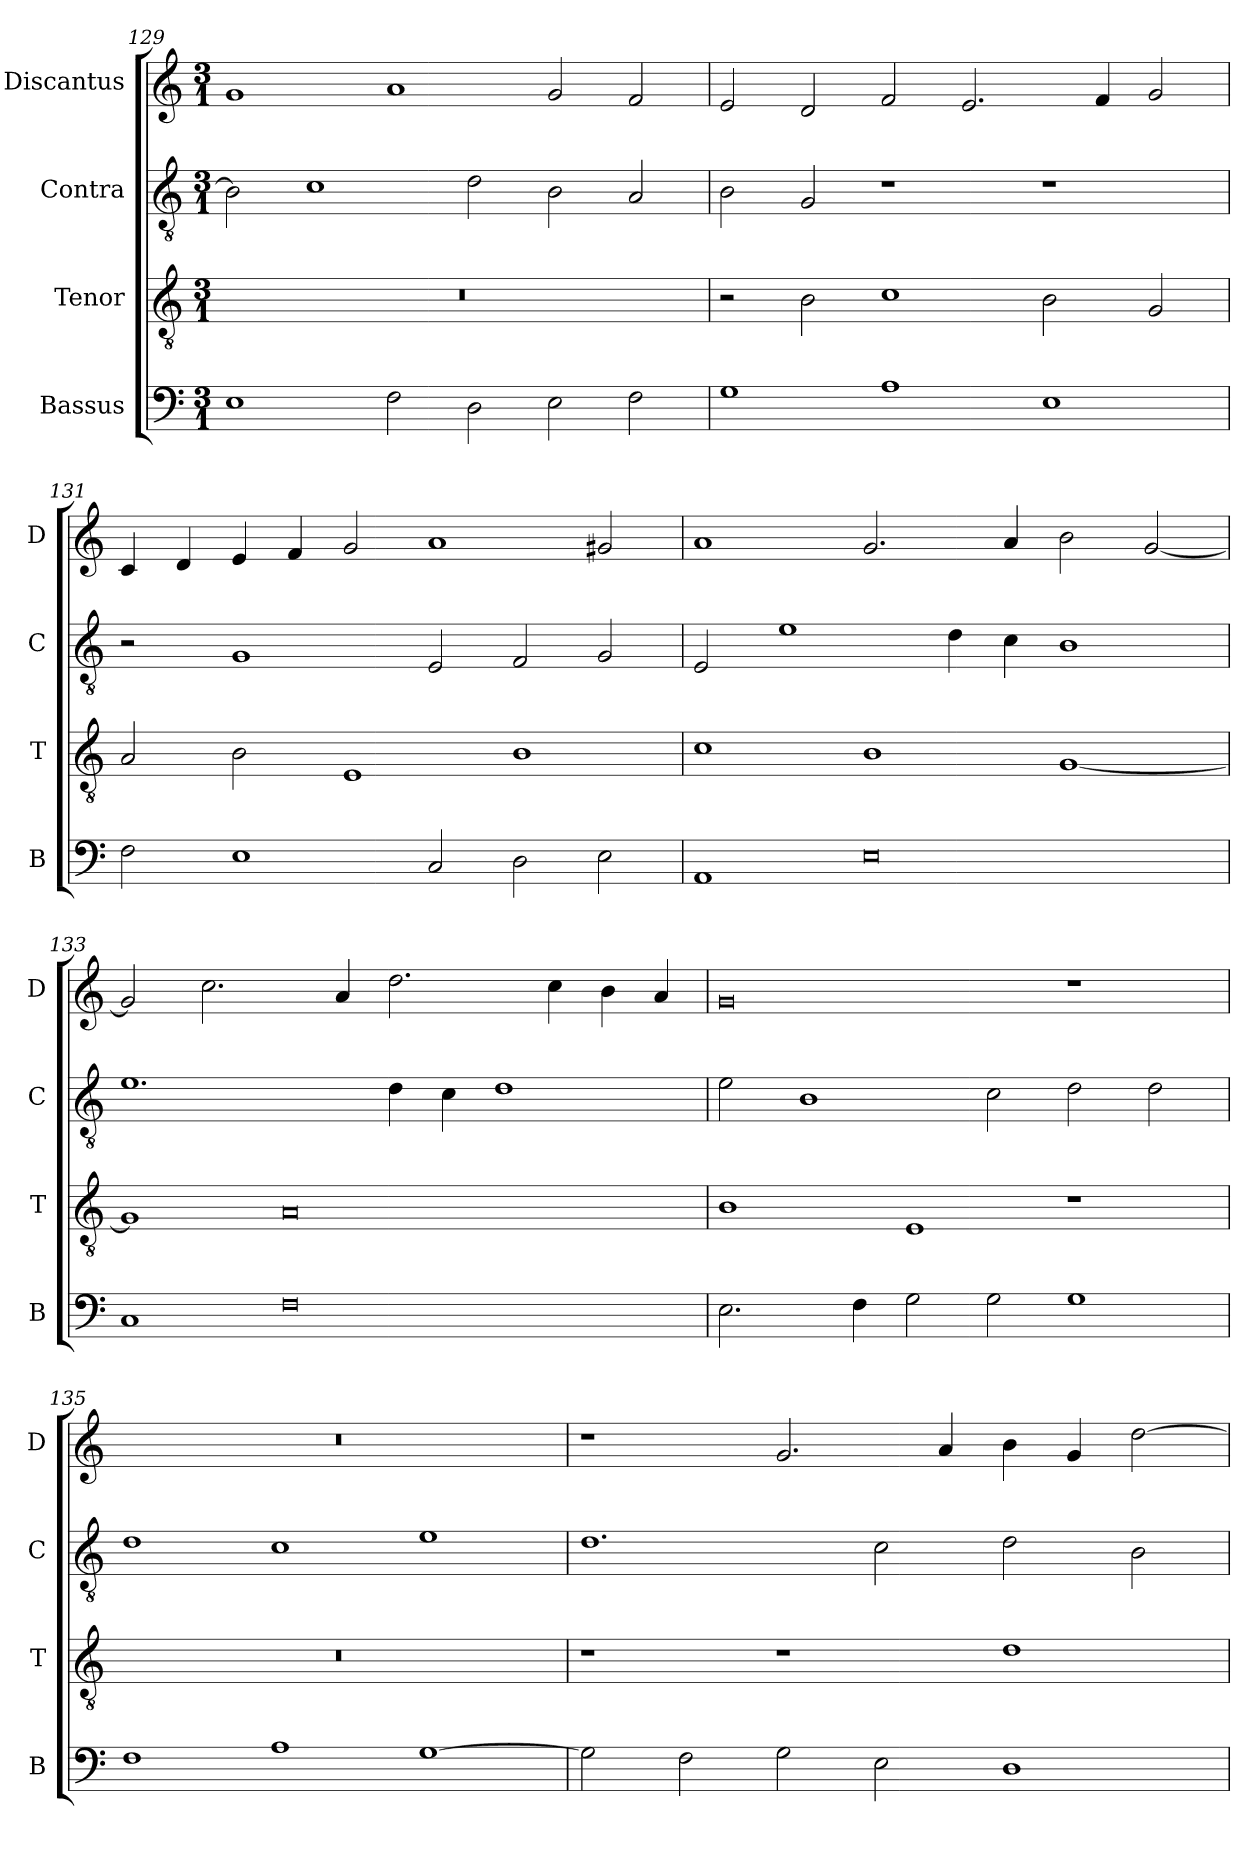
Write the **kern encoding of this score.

**kern	**kern	**kern	**kern
*part4	*part3	*part2	*part1
*staff4	*staff3	*staff2	*staff1
*I"Bassus	*I"Tenor	*I"Contra	*I"Discantus
*I'B	*I'T	*I'C	*I'D
*clefF4	*clefGv2	*clefGv2	*clefG2
*k[]	*k[]	*k[]	*k[]
*M3/1	*M3/1	*M3/1	*M3/1
=129	=129	=129	=129
1E	0.r	2B\]	1g
.	.	1c	.
2F\	.	.	1a
2D\	.	2d\	.
2E\	.	2B\	2g/
2F\	.	2A/	2f/
=130	=130	=130	=130
1G	2r	2B\	2e/
.	2B\	2G/	2d/
1A	1c	1r	2f/
.	.	.	2.e/
1E	2B\	1r	.
.	.	.	4f/
.	2G/	.	2g/
=131	=131	=131	=131
2F\	2A/	2r	4c/
.	.	.	4d/
1E	2B\	1G	4e/
.	.	.	4f/
.	1E	.	2g/
2C/	.	2E/	1a
2D\	1B	2F/	.
2E\	.	2G/	2g#X/
=132	=132	=132	=132
1AA	1c	2E/	1a
.	.	1e	.
0E	1B	.	2.g/
.	.	4d\	.
.	.	4c\	4a/
.	[1G	1B	2b\
.	.	.	[2g/
=133	=133	=133	=133
1C	1G]	1.e	2g/]
.	.	.	2.cc\
0F	0A	.	.
.	.	.	4a/
.	.	4d\	2.dd\
.	.	4c\	.
.	.	1d	.
.	.	.	4cc\
.	.	.	4b\
.	.	.	4a/
=134	=134	=134	=134
2.E\	1B	2e\	0g
.	.	1B	.
4F\	.	.	.
2G\	1E	.	.
2G\	.	2c\	.
1G	1r	2d\	1r
.	.	2d\	.
=135	=135	=135	=135
1F	0.r	1d	0.r
1A	.	1c	.
[1G	.	1e	.
=136	=136	=136	=136
2G\]	1r	1.d	1r
2F\	.	.	.
2G\	1r	.	2.g/
2E\	.	2c\	.
.	.	.	4a/
1D	1d	2d\	4b\
.	.	.	4g/
.	.	2B\	[2dd\
=	=	=	=
*-	*-	*-	*-
